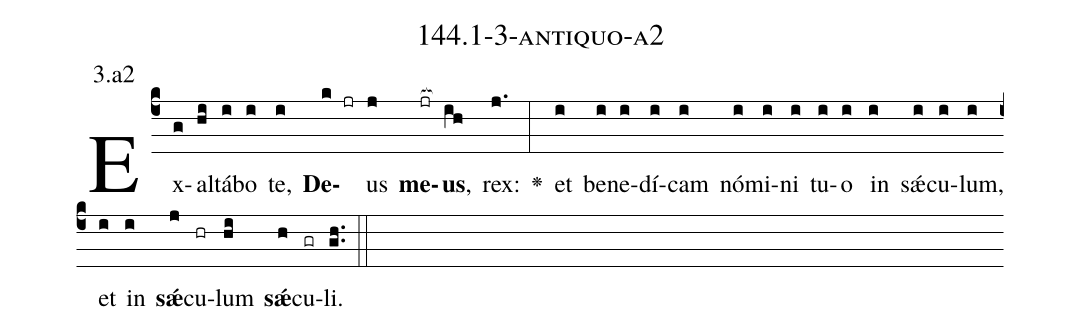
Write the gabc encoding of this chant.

name: 144.1-3-antiquo-a2;
annotation: 3.a2;
%%
(c4)Ex(g)al(hi)tá(i)bo(i) te,(i) <b>De</b>(k jr)us(j) <b>me</b>(jr[ocb:1{])<b>us</b>,(ih[ocb:0}]) rex:(j.) <v>\greheightstar</v>(:) et(i) be(i)ne(i)dí(i)cam(i) nó(i)mi(i)ni(i) tu(i)o(i) in(i) sǽ(i)cu(i)lum,(i) et(i) in(i) <b>sǽ</b>(j)cu(hr)lum(hi) <b>sǽ</b>(h)cu(gr)li.(gh..) (::)


%E(i) u(i) o(j) u(hi) a(h) e.(gh..) (::)
